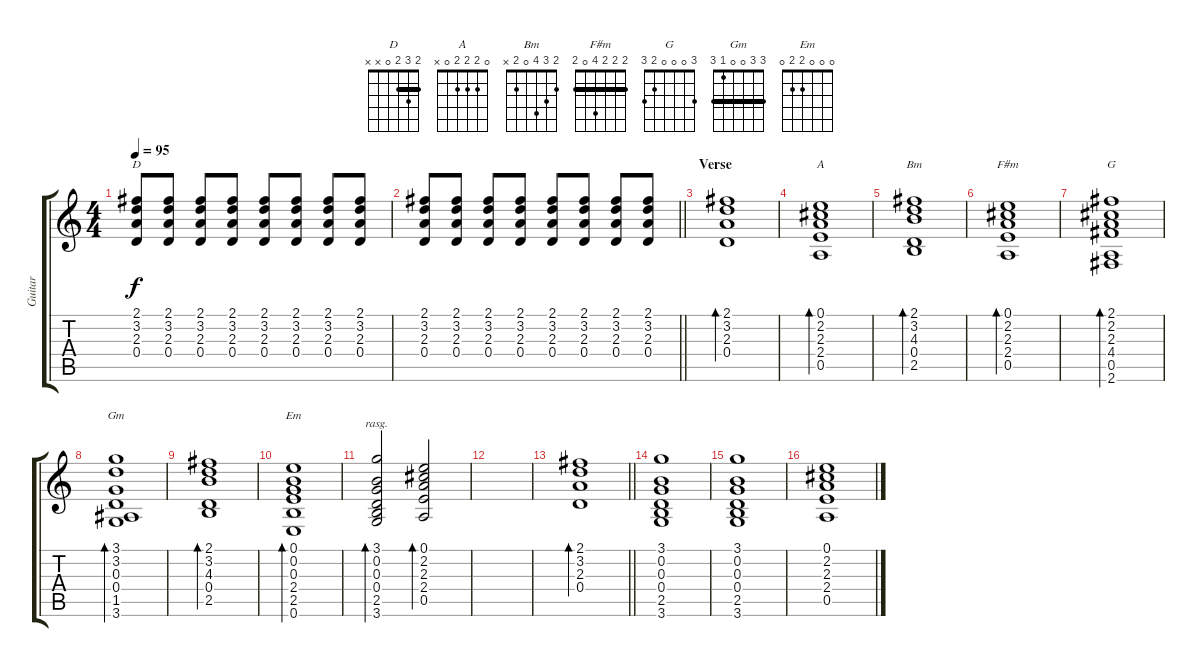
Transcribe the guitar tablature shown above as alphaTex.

\track ("Guitar" "Guitar") {instrument acousticguitarsteel}
\staff {score tabs}
\tuning (E4 B3 G3 D3 A2 E2) {hide}
\chord ("D" 2 3 2 0 x x) {barre 2}
\chord ("A" 0 2 2 2 0 x)
\chord ("Bm" 2 3 4 0 2 x)
\chord ("F#m" 2 2 2 4 0 2) {barre 2}
\chord ("G" 3 0 0 0 2 3)
\chord ("Gm" 3 3 0 0 1 3) {barre 3}
\chord ("Em" 0 0 0 2 2 0)
\ts (4 4)
\tempo 95
\clef g2
\ks c
(2.1 3.2 2.3 0.4).8{ch "D" dy f} (2.1 3.2 2.3 0.4).8 (2.1 3.2 2.3 0.4).8 (2.1 3.2 2.3 0.4).8 (2.1 3.2 2.3 0.4).8 (2.1 3.2 2.3 0.4).8 (2.1 3.2 2.3 0.4).8 (2.1 3.2 2.3 0.4).8 |
\barLineRight lightlight
(2.1 3.2 2.3 0.4).8 (2.1 3.2 2.3 0.4).8 (2.1 3.2 2.3 0.4).8 (2.1 3.2 2.3 0.4).8 (2.1 3.2 2.3 0.4).8 (2.1 3.2 2.3 0.4).8 (2.1 3.2 2.3 0.4).8 (2.1 3.2 2.3 0.4).8 |
\section ("" "Verse")
(2.1 3.2 2.3 0.4).1{bd 120} |
(0.1 2.2 2.3 2.4 0.5).1{bd 120 ch "A"} |
(2.1 3.2 4.3 0.4 2.5).1{bd 120 ch "Bm"} |
(0.1 2.2 2.3 2.4 0.5).1{bd 120 ch "F#m"} |
(2.1 2.2 2.3 4.4 0.5 2.6).1{bd 120 ch "G"} |
(3.1 3.2 0.3 0.4 1.5 3.6).1{bd 120 ch "Gm"} |
(2.1 3.2 4.3 0.4 2.5).1{bd 120} |
(0.1 0.2 0.3 2.4 2.5 0.6).1{bd 120 ch "Em"} |
(3.1 0.2 0.3 0.4 2.5 3.6).2{bd 120 rasg ii} (0.1 2.2 2.3 2.4 0.5).2{bd 120} |
|
\barLineRight lightlight
(2.1 3.2 2.3 0.4).1{bd 120} |
(3.1 0.2 0.3 0.4 2.5 3.6).1 |
(3.1 0.2 0.3 0.4 2.5 3.6).1 |
(0.1 2.2 2.3 2.4 0.5).1
